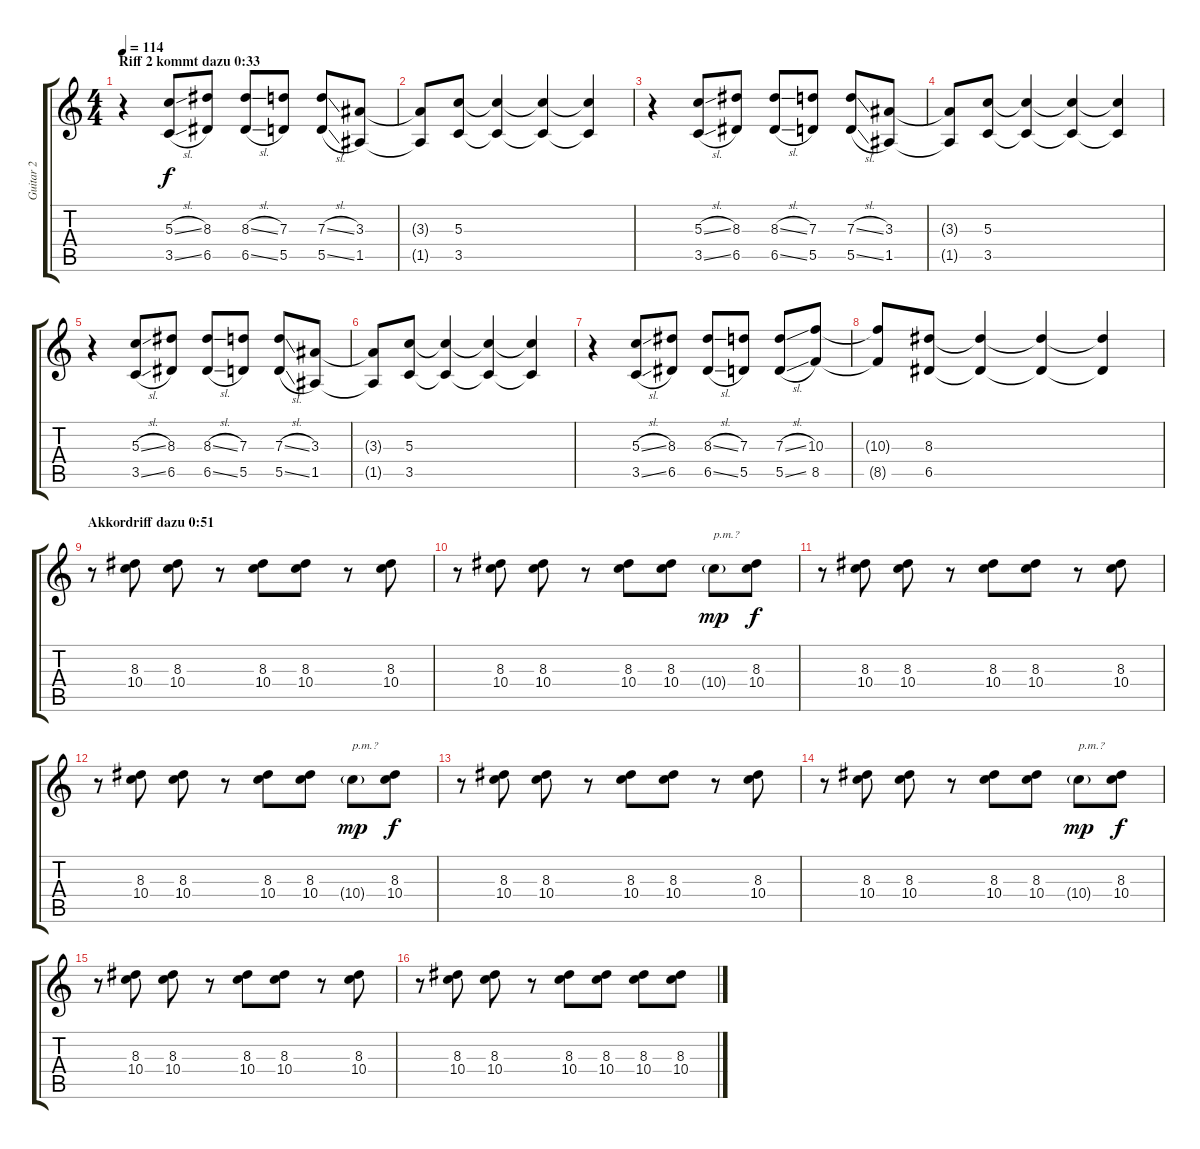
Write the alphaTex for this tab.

\track ("Guitar 2" "Guitar 2") {instrument overdrivenguitar}
\staff {score tabs}
\tuning (E4 B3 G3 D3 A2 E2) {hide}
\ts (4 4)
\section ("" "Riff 2 kommt dazu 0:33")
\tempo 114
\clef g2
\ks c
r.4{dy f} (5.3{sl} 3.5{sl}).8 (8.3 6.5).8 (8.3{sl} 6.5{sl}).8 (7.3 5.5).8 (7.3{sl} 5.5{sl}).8 (3.3 1.5).8 |
(3.3{t} 1.5{t}).8 (5.3 3.5).8 (5.3{t} 3.5{t}).4 (5.3{t} 3.5{t}).4 (5.3{t} 3.5{t}).4 |
r.4 (5.3{sl} 3.5{sl}).8 (8.3 6.5).8 (8.3{sl} 6.5{sl}).8 (7.3 5.5).8 (7.3{sl} 5.5{sl}).8 (3.3 1.5).8 |
(3.3{t} 1.5{t}).8 (5.3 3.5).8 (5.3{t} 3.5{t}).4 (5.3{t} 3.5{t}).4 (5.3{t} 3.5{t}).4 |
r.4 (5.3{sl} 3.5{sl}).8 (8.3 6.5).8 (8.3{sl} 6.5{sl}).8 (7.3 5.5).8 (7.3{sl} 5.5{sl}).8 (3.3 1.5).8 |
(3.3{t} 1.5{t}).8 (5.3 3.5).8 (5.3{t} 3.5{t}).4 (5.3{t} 3.5{t}).4 (5.3{t} 3.5{t}).4 |
r.4 (5.3{sl} 3.5{sl}).8 (8.3 6.5).8 (8.3{sl} 6.5{sl}).8 (7.3 5.5).8 (7.3{sl} 5.5{sl}).8 (10.3 8.5).8 |
(10.3{t} 8.5{t}).8 (8.3 6.5).8 (8.3{t} 6.5{t}).4 (8.3{t} 6.5{t}).4 (8.3{t} 6.5{t}).4 |
\section ("" "Akkordriff dazu 0:51")
r.8 (8.3 10.4).8 (8.3 10.4).8 r.8 (8.3 10.4).8 (8.3 10.4).8 r.8 (8.3 10.4).8 |
r.8 (8.3 10.4).8 (8.3 10.4).8 r.8 (8.3 10.4).8 (8.3 10.4).8 10.4{g}.8{txt "p.m.?" dy mp} (8.3 10.4).8{dy f} |
r.8 (8.3 10.4).8 (8.3 10.4).8 r.8 (8.3 10.4).8 (8.3 10.4).8 r.8 (8.3 10.4).8 |
r.8 (8.3 10.4).8 (8.3 10.4).8 r.8 (8.3 10.4).8 (8.3 10.4).8 10.4{g}.8{txt "p.m.?" dy mp} (8.3 10.4).8{dy f} |
r.8 (8.3 10.4).8 (8.3 10.4).8 r.8 (8.3 10.4).8 (8.3 10.4).8 r.8 (8.3 10.4).8 |
r.8 (8.3 10.4).8 (8.3 10.4).8 r.8 (8.3 10.4).8 (8.3 10.4).8 10.4{g}.8{txt "p.m.?" dy mp} (8.3 10.4).8{dy f} |
r.8 (8.3 10.4).8 (8.3 10.4).8 r.8 (8.3 10.4).8 (8.3 10.4).8 r.8 (8.3 10.4).8 |
r.8 (8.3 10.4).8 (8.3 10.4).8 r.8 (8.3 10.4).8 (8.3 10.4).8 (8.3 10.4).8 (8.3 10.4).8
